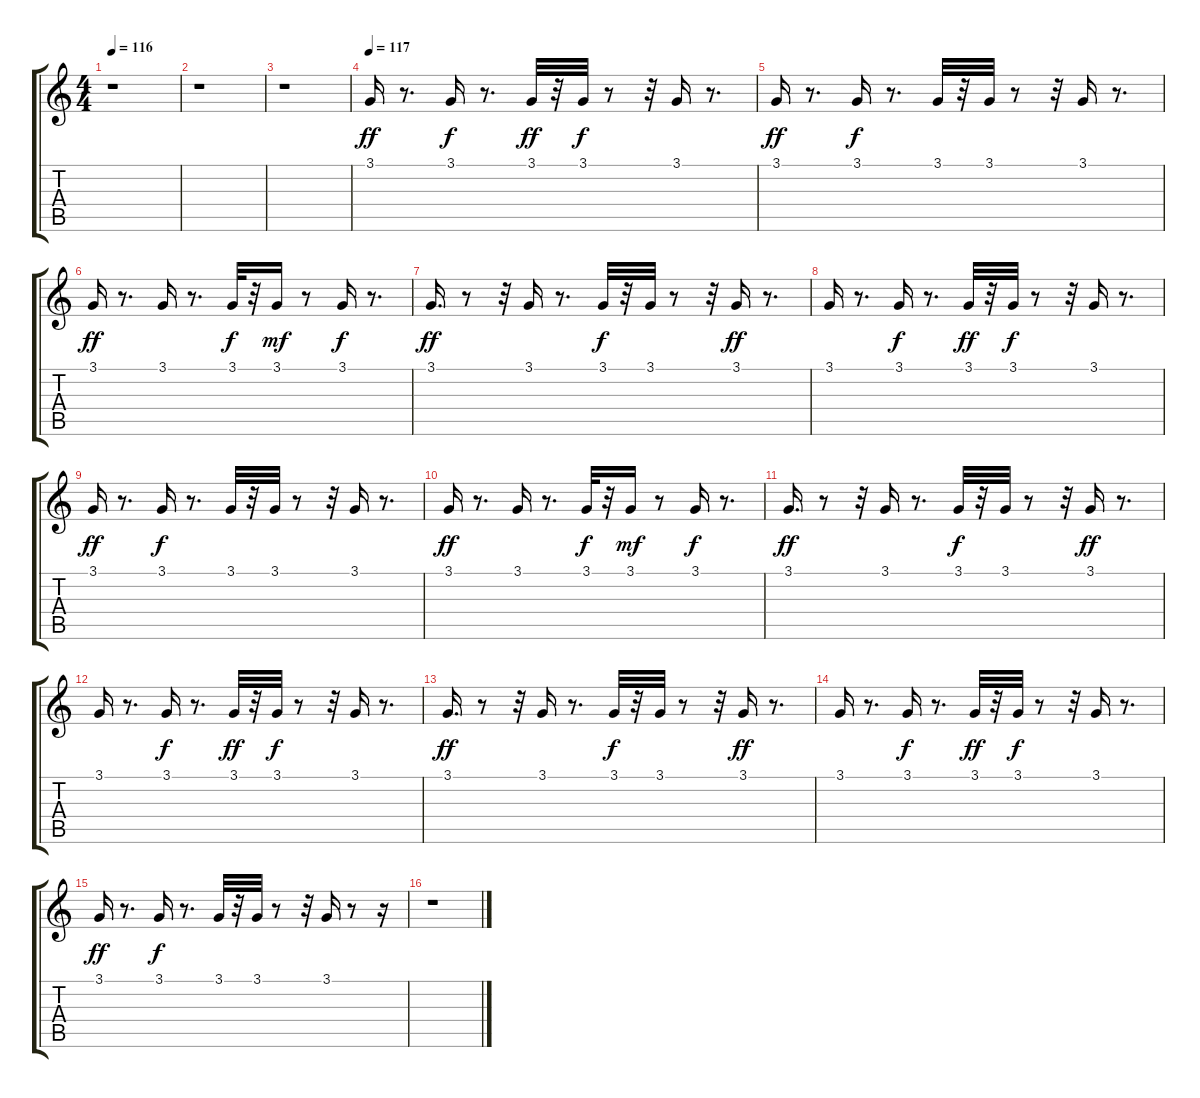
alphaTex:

\track "" {instrument stringensemble1}
\staff {score tabs}
\tuning (E4 B3 G3 D3 A2 E2) {hide}
\ts (4 4)
\tempo 116
\clef g2
\ks c
r.1{dy ff} |
r.1 |
r.1 |
\tempo 117
3.1.16 r.8{d} 3.1.16{dy f} r.8{d} 3.1.32{dy ff} r.32 3.1.32{dy f} r.8 r.32 3.1.16 r.8{d} |
3.1.16{dy ff} r.8{d} 3.1.16{dy f} r.8{d} 3.1.32 r.32 3.1.32 r.8 r.32 3.1.16 r.8{d} |
3.1.16{dy ff} r.8{d} 3.1.16 r.8{d} 3.1.32{dy f} r.32 3.1.16{dy mf} r.8 3.1.16{dy f} r.8{d} |
3.1.16{d dy ff} r.8 r.32 3.1.16 r.8{d} 3.1.32{dy f} r.32 3.1.32 r.8 r.32 3.1.16{dy ff} r.8{d} |
3.1.16 r.8{d} 3.1.16{dy f} r.8{d} 3.1.32{dy ff} r.32 3.1.32{dy f} r.8 r.32 3.1.16 r.8{d} |
3.1.16{dy ff} r.8{d} 3.1.16{dy f} r.8{d} 3.1.32 r.32 3.1.32 r.8 r.32 3.1.16 r.8{d} |
3.1.16{dy ff} r.8{d} 3.1.16 r.8{d} 3.1.32{dy f} r.32 3.1.16{dy mf} r.8 3.1.16{dy f} r.8{d} |
3.1.16{d dy ff} r.8 r.32 3.1.16 r.8{d} 3.1.32{dy f} r.32 3.1.32 r.8 r.32 3.1.16{dy ff} r.8{d} |
3.1.16 r.8{d} 3.1.16{dy f} r.8{d} 3.1.32{dy ff} r.32 3.1.32{dy f} r.8 r.32 3.1.16 r.8{d} |
3.1.16{d dy ff} r.8 r.32 3.1.16 r.8{d} 3.1.32{dy f} r.32 3.1.32 r.8 r.32 3.1.16{dy ff} r.8{d} |
3.1.16 r.8{d} 3.1.16{dy f} r.8{d} 3.1.32{dy ff} r.32 3.1.32{dy f} r.8 r.32 3.1.16 r.8{d} |
3.1.16{dy ff} r.8{d} 3.1.16{dy f} r.8{d} 3.1.32 r.32 3.1.32 r.8 r.32 3.1.16 r.8 r.16 |
r.1
